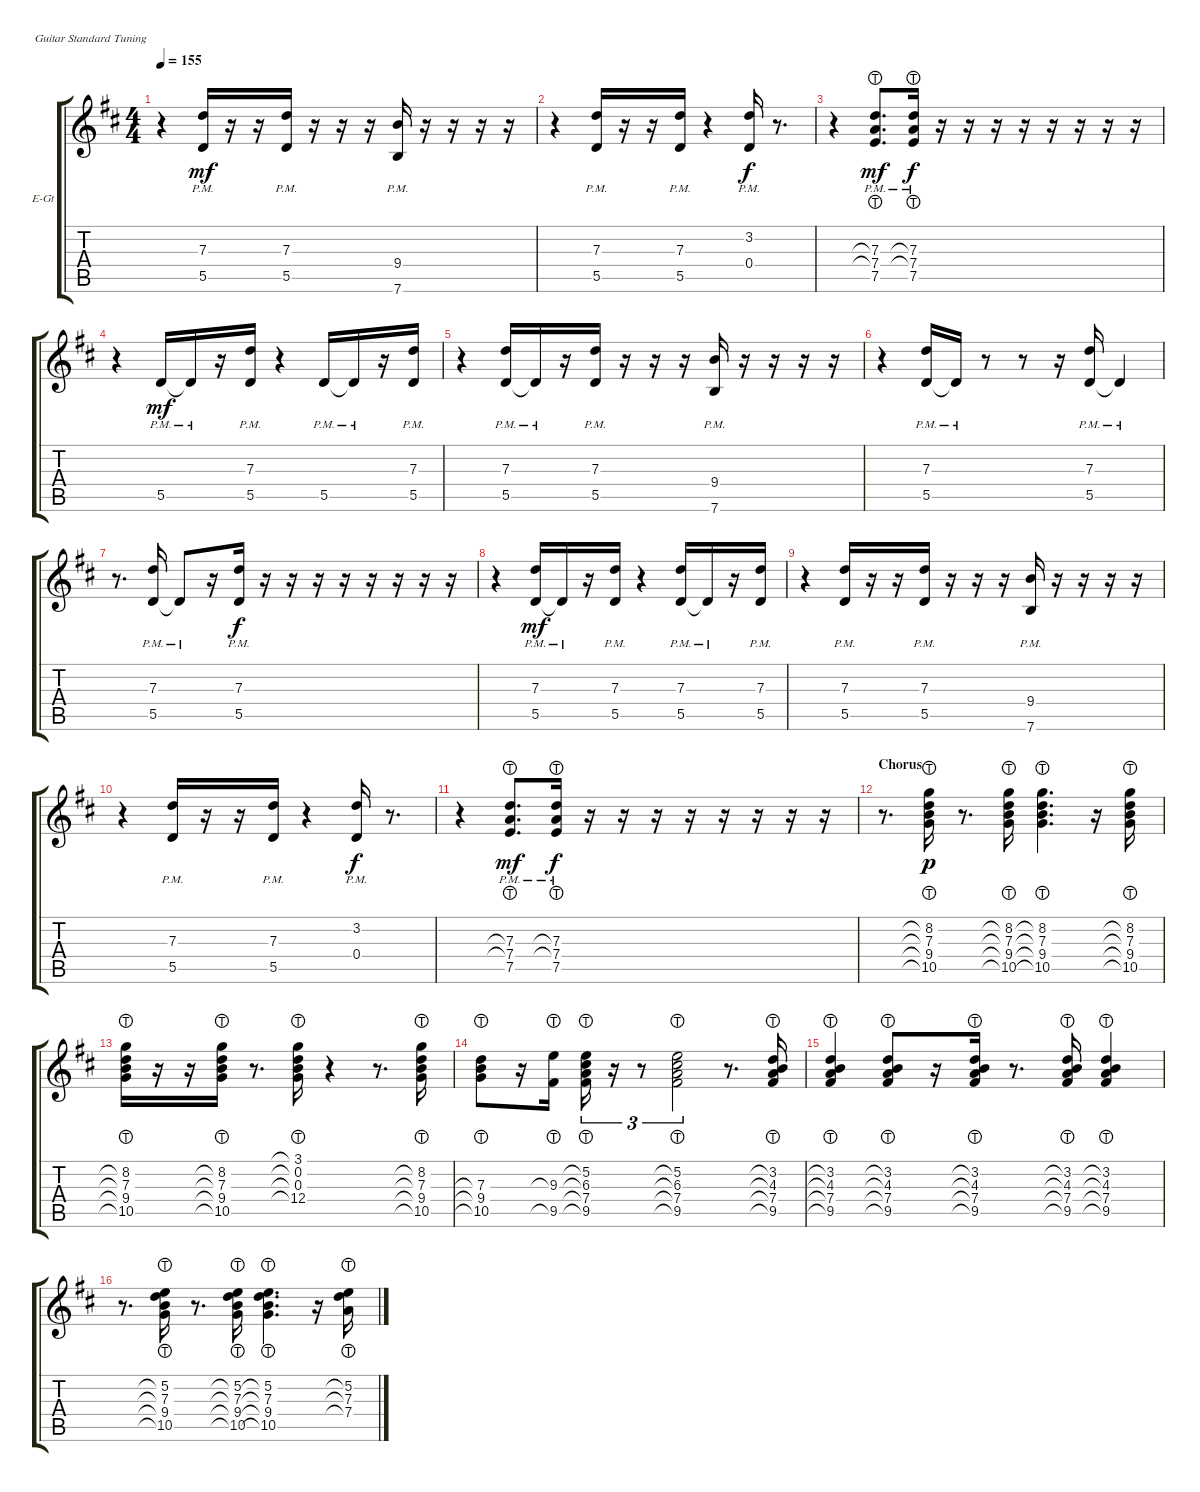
\bracketExtendMode groupsimilarinstruments
\firstSystemTrackNameOrientation horizontal
\otherSystemsTrackNameOrientation horizontal
\track ("LGuitar" "E-Gt") {instrument electricguitarclean}
\staff {score tabs}
\tuning (E4 B3 G3 D3 A2 E2)
\ts (4 4)
\tempo 155
\clef g2
\ks d
r.4{dy mf} (7.3{pm} 5.5{pm}).16 r.16 r.16 (7.3{pm} 5.5{pm}).16 r.16 r.16 r.16 (9.4{pm} 7.6{pm}).16 r.16 r.16 r.16 r.16 |
r.4 (7.3{pm} 5.5{pm}).16 r.16 r.16 (7.3{pm} 5.5{pm}).16 r.4 (0.4{pm} 3.2{pm}).16{dy f} r.8{d} |
r.4 (7.3{lht pm} 7.5{pm} 7.4{lht}).8{d dy mf} (7.3{lht pm} 7.5{pm} 7.4{lht}).16{dy f} r.16 r.16 r.16 r.16 r.16 r.16 r.16 r.16 |
r.4 5.5{pm}.16{dy mf} 5.5{pm t}.16 r.16 (7.3{pm} 5.5{pm}).16 r.4 5.5{pm}.16 5.5{pm t}.16 r.16 (7.3{pm} 5.5{pm}).16 |
r.4 (7.3{pm} 5.5{pm}).16 5.5{pm t}.16 r.16 (7.3{pm} 5.5{pm}).16 r.16 r.16 r.16 (9.4{pm} 7.6{pm}).16 r.16 r.16 r.16 r.16 |
r.4 (7.3{pm} 5.5{pm}).16 5.5{pm t}.16 r.8 r.8 r.16 (7.3{pm} 5.5{pm}).16 5.5{pm t}.4 |
r.8{d} (7.3{pm} 5.5{pm}).16 5.5{pm t}.8 r.16 (7.3{pm} 5.5{pm}).16{dy f} r.16 r.16 r.16 r.16 r.16 r.16 r.16 r.16 |
r.4 (7.3{pm} 5.5{pm}).16{dy mf} 5.5{pm t}.16 r.16 (7.3{pm} 5.5{pm}).16 r.4 (7.3{pm} 5.5{pm}).16 5.5{pm t}.16 r.16 (7.3{pm} 5.5{pm}).16 |
r.4 (7.3{pm} 5.5{pm}).16 r.16 r.16 (7.3{pm} 5.5{pm}).16 r.16 r.16 r.16 (9.4{pm} 7.6{pm}).16 r.16 r.16 r.16 r.16 |
r.4 (7.3{pm} 5.5{pm}).16 r.16 r.16 (7.3{pm} 5.5{pm}).16 r.4 (0.4{pm} 3.2{pm}).16{dy f} r.8{d} |
r.4 (7.3{lht pm} 7.5{pm} 7.4{lht}).8{d dy mf} (7.3{lht pm} 7.5{pm} 7.4{lht}).16{dy f} r.16 r.16 r.16 r.16 r.16 r.16 r.16 r.16 |
\section ("" "Chorus")
r.8{d} (10.5{lht} 9.4{lht} 7.3{lht} 8.2{lht}).16{dy p} r.8{d} (10.5{lht} 9.4{lht} 7.3{lht} 8.2{lht}).16 (10.5{lht} 9.4{lht} 7.3{lht} 8.2{lht}).4{d} r.16 (10.5{lht} 9.4{lht} 7.3{lht} 8.2{lht}).16 |
(10.5{lht} 9.4{lht} 7.3{lht} 8.2{lht}).16 r.16 r.16 (7.3{lht} 8.2{lht} 9.4{lht} 10.5{lht}).16 r.8{d} (0.3{lht} 0.2{lht} 12.4{lht} 3.1{lht}).16 r.4 r.8{d} (7.3{lht} 9.4{lht} 10.5{lht} 8.2{lht}).16 |
(10.5{lht} 9.4{lht} 7.3{lht}).8 r.16 (9.5{lht} 9.3{lht}).16 (9.5{lht} 6.3{lht} 7.4{lht} 5.2{lht}).16{tu (3 2)} r.16{tu (3 2)} r.8{tu (3 2)} (9.5{lht} 7.4{lht} 6.3{lht} 5.2{lht}).2{tu (3 2)} r.8{d} (9.5{lht} 7.4{lht} 4.3{lht} 3.2{lht}).16 |
(9.5{lht} 7.4{lht} 4.3{lht} 3.2{lht}).4 (9.5{lht} 7.4{lht} 4.3{lht} 3.2{lht}).8 r.16 (9.5{lht} 7.4{lht} 4.3{lht} 3.2{lht}).16 r.8{d} (9.5{lht} 7.4{lht} 4.3{lht} 3.2{lht}).16 (9.5{lht} 7.4{lht} 4.3{lht} 3.2{lht}).4 |
r.8{d} (10.5{lht} 9.4{lht} 7.3{lht} 5.2{lht}).16 r.8{d} (10.5{lht} 9.4{lht} 7.3{lht} 5.2{lht}).16 (10.5{lht} 9.4{lht} 7.3{lht} 5.2{lht}).4{d} r.16 (7.4{lht} 7.3{lht} 5.2{lht}).16
